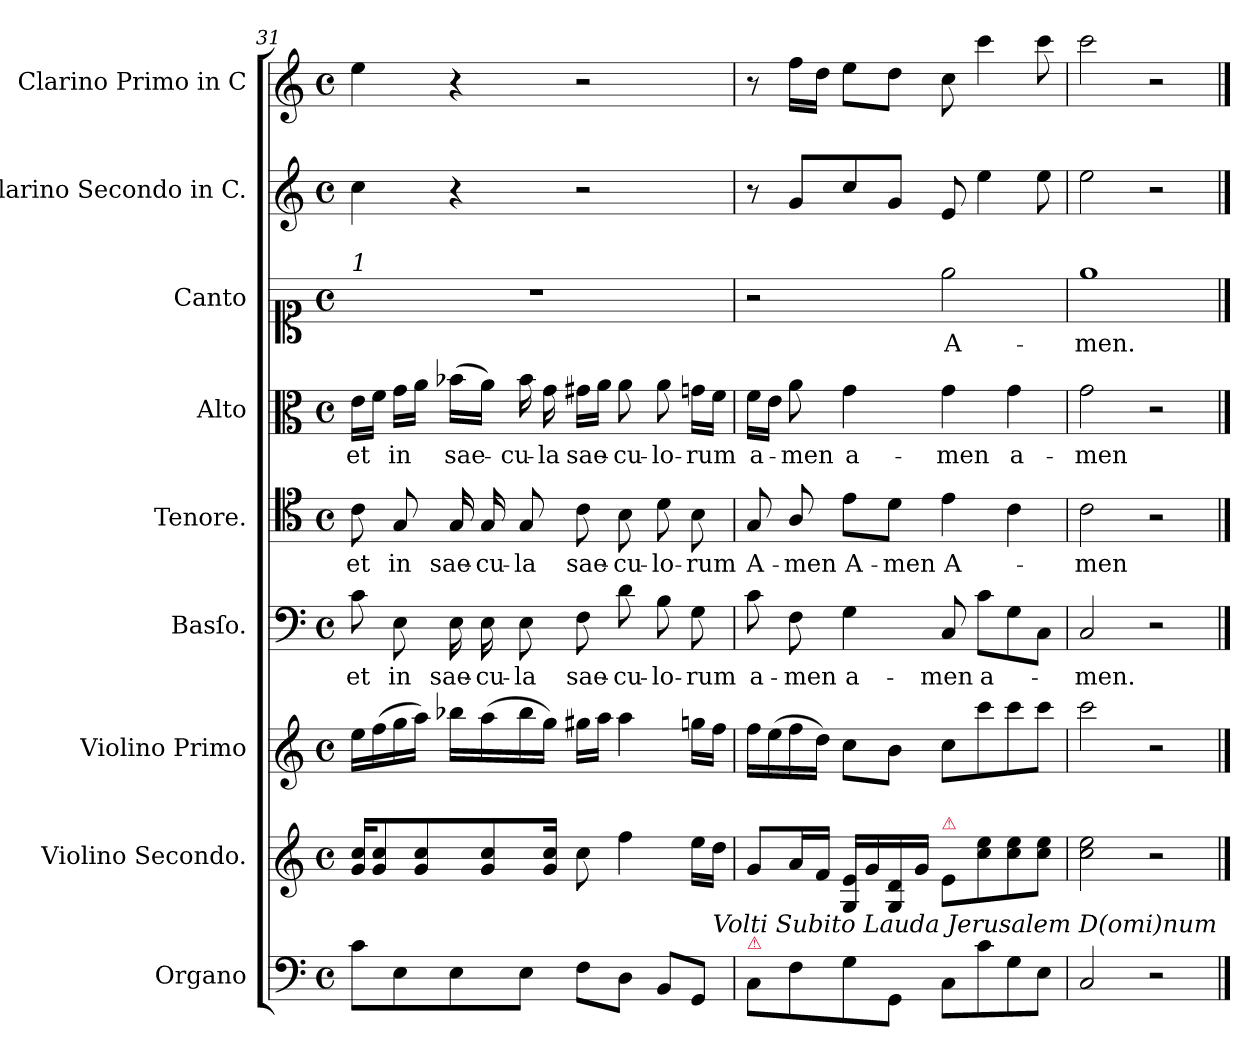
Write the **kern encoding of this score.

**kern	**kern	**kern	**kern	**text	**kern	**text	**kern	**text	**kern	**text	**kern	**kern
*part9	*part8	*part7	*part6	*part6	*part5	*part5	*part4	*part4	*part3	*part3	*part2	*part1
*staff9	*staff8	*staff7	*staff6	*staff6	*staff5	*staff5	*staff4	*staff4	*staff3	*staff3	*staff2	*staff1
*I"Organo	*I"Violino Secondo.	*I"Violino Primo	*I"Basſo.	*	*I"Tenore.	*	*I"Alto	*	*I"Canto	*	*I"Clarino Secondo in C.	*I"Clarino Primo in C
*I'Org	*	*I'Vn I	*I'B	*	*I'T	*	*I'A	*	*I'C	*	*	*I'Clno I
*clefF4	*clefG2	*clefG2	*clefF4	*	*clefC4	*	*clefC3	*	*clefC1	*	*clefG2	*clefG2
*k[]	*k[]	*k[]	*k[]	*	*k[]	*	*k[]	*	*k[]	*	*k[]	*k[]
*M4/4	*M4/4	*M4/4	*M4/4	*	*M4/4	*	*M4/4	*	*M4/4	*	*M4/4	*M4/4
*met(c)	*met(c)	*met(c)	*met(c)	*	*met(c)	*	*met(c)	*	*met(c)	*	*met(c)	*met(c)
=31	=31	=31	=31	=31	=31	=31	=31	=31	=31	=31	=31	=31
!	!	!	!	!	!	!	!	!	!LO:TX:a:i:t=1	!	!	!
8c\L	16g/ 16cc/KL	16ee\LL	8c\	et	8c\	et	16e\LL	et	1r	.	4cc\	4ee\
.	8g/ 8cc/	(16ff\	.	.	.	.	16f\JJ	.	.	.	.	.
8E\	.	16gg\	8E\	in	8G/	in	16g\LL	in	.	.	.	.
.	8g/ 8cc/	16aa\JJ)	.	.	.	.	16a\JJ	.	.	.	.	.
8E\	.	16bb-X\LL	16E\	sae-	16G/	sae-	(16b-X\LL	sae-	.	.	4r	4r
.	8g/ 8cc/	(16aa\	16E\	-cu-	16G/	-cu-	16a\JJ)	.	.	.	.	.
8E\J	.	16bb-\	8E\	-la	8G/	-la	16b-\	-cu-	.	.	.	.
.	16g/ 16cc/Jk	16gg\JJ)	.	.	.	.	16g\	-la	.	.	.	.
8F\L	8cc\	16gg#X\LL	8F\	sae-	8c\	sae-	16g#X\LL	sae-	.	.	2r	2r
.	.	16aa\JJ	.	.	.	.	16a\JJ	.	.	.	.	.
8D\J	4ff\	4aa\	8d\	-cu-	8B\	-cu-	8a\	-cu-	.	.	.	.
8BB/L	.	.	8B\	-lo-	8d\	-lo-	8a\	-lo-	.	.	.	.
8GG/J	16ee\LL	16ggn\LL	8G\	-rum	8B\	-rum	16gn\LL	-rum	.	.	.	.
.	16dd\JJ	16ff\JJ	.	.	.	.	16f\JJ	.	.	.	.	.
=32	=32	=32	=32	=32	=32	=32	=32	=32	=32	=32	=32	=32
!LO:TX:a:i:color=crimson:t=⚠	!	!	!	!	!	!	!	!	!	!	!	!
8C\L	8g/L	16ff\LL	8c\	a-	8G/	A-	16f\LL	a-	2r	.	8r	8r
.	.	(16ee\	.	.	.	.	16e\JJ	.	.	.	.	.
8F\	16a/L	16ff\	8F\	-men	8A/	-men	8a\	-men	.	.	8g/L	16ff\LL
.	16f/JJ	16dd\JJ)	.	.	.	.	.	.	.	.	.	16dd\JJ
8G\	16G/ 16e/LL	8cc\L	4G\	a-	8e\L	A-	4g\	a-	.	.	8cc/	8ee\L
.	16g/	.	.	.	.	.	.	.	.	.	.	.
8GG/J	16G/ 16d/	8b\J	.	.	8d\J	-men	.	.	.	.	8g/J	8dd\J
.	16g/JJ	.	.	.	.	.	.	.	.	.	.	.
!	!LO:TX:a:i:color=crimson:t=⚠	!	!	!	!	!	!	!	!	!	!	!
8C\L	8e/L	8cc\L	8C/	-men	4e\	A-	4g\	-men	2ee\	A-	8e/	8cc\
8c\	8cc\ 8ee\	8ccc\	8c\L	a-	.	.	.	.	.	.	4ee\	4ccc\
8G\	8cc\ 8ee\	8ccc\	8G\	.	4c\	.	4g\	a-	.	.	.	.
8E\J	8cc\ 8ee\J	8ccc\J	8C\J	.	.	.	.	.	.	.	8ee\	8ccc\
=33	=33	=33	=33	=33	=33	=33	=33	=33	=33	=33	=33	=33
2C/	2cc\ 2ee\	2ccc\	2C/	-men.	2c\	-men	2g\	-men	1ee\	-men.	2ee\	2ccc\
2r	2r	2r	2r	.	2r	.	2r	.	.	.	2r	2r
!LO:TX:a:i:t=Volti Subito Lauda Jerusalem D(omi)num	!	!	!	!	!	!	!	!	!	!	!	!
==	==	==	==	==	==	==	==	==	==	==	==	==
*-	*-	*-	*-	*-	*-	*-	*-	*-	*-	*-	*-	*-
